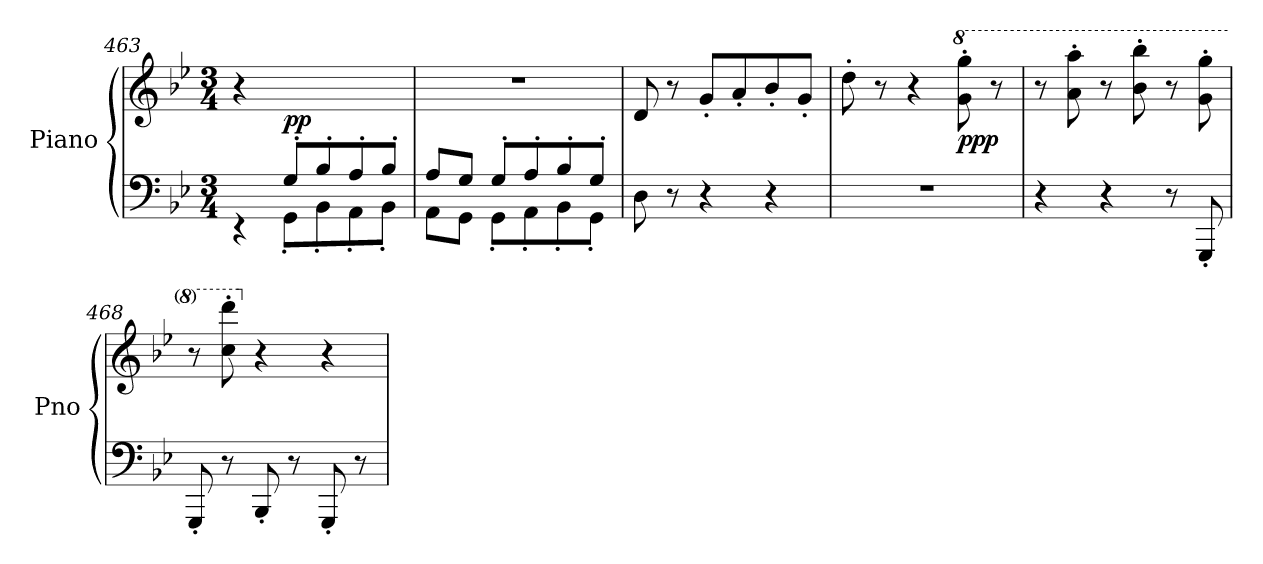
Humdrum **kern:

**kern	**kern	**dynam
*part1	*part1	*part1
*staff2	*staff1	*staff1/2
*I"Piano	*	*
*I'Pno	*	*
*clefF4	*clefG2	*
*k[b-e-]	*k[b-e-]	*
*B-:	*B-:	*
*M3/4	*M3/4	*
=463	=463	=463
*^	*	*
4ryy	4rEE	4r	.
!	!	!	!LO:DY:a=2
8G'>/L	8GG'<\L	4ryy	pp
8B-'>/	8BB-'<\	.	.
8A'>/	8AA'<\	4ryy	.
8B-'>/J	8BB-'<\J	.	.
!!LO:LB:g=z
=464	=464	=464	=464
8A/L	8AA\L	2.r	.
8G/J	8GG\J	.	.
8G'>/L	8GG'<\L	.	.
8A'>/	8AA'<\	.	.
8B-'>/	8BB-'<\	.	.
8G'>/J	8GG'<\J	.	.
*v	*v	*	*
=465	=465	=465
8D\	8d/	.
8r	8r	.
4r	8g'</L	.
.	8a'</	.
4r	8b-'</	.
.	8g'</J	.
=466	=466	=466
2.r	8dd'>\	.
.	8r	.
.	4r	.
*	*8va	*
!	!	!LO:DY:b
.	8gg\'> 8ggg\'>	ppp
.	8r	.
=467	=467	=467
4r	8r	.
.	8aa\'> 8aaa\'>	.
4r	8r	.
.	8bb-\'> 8bbb-\'>	.
8r	8r	.
8GGG'</	8gg\'> 8ggg\'>	.
=468	=468	=468
8GGG'</	8r	.
8r	8ccc\'> 8dddd\'>	.
*	*X8va	*
8BBB-'</	4r	.
8r	.	.
8GGG'</	4r	.
8r	.	.
=	=	=
*-	*-	*-
